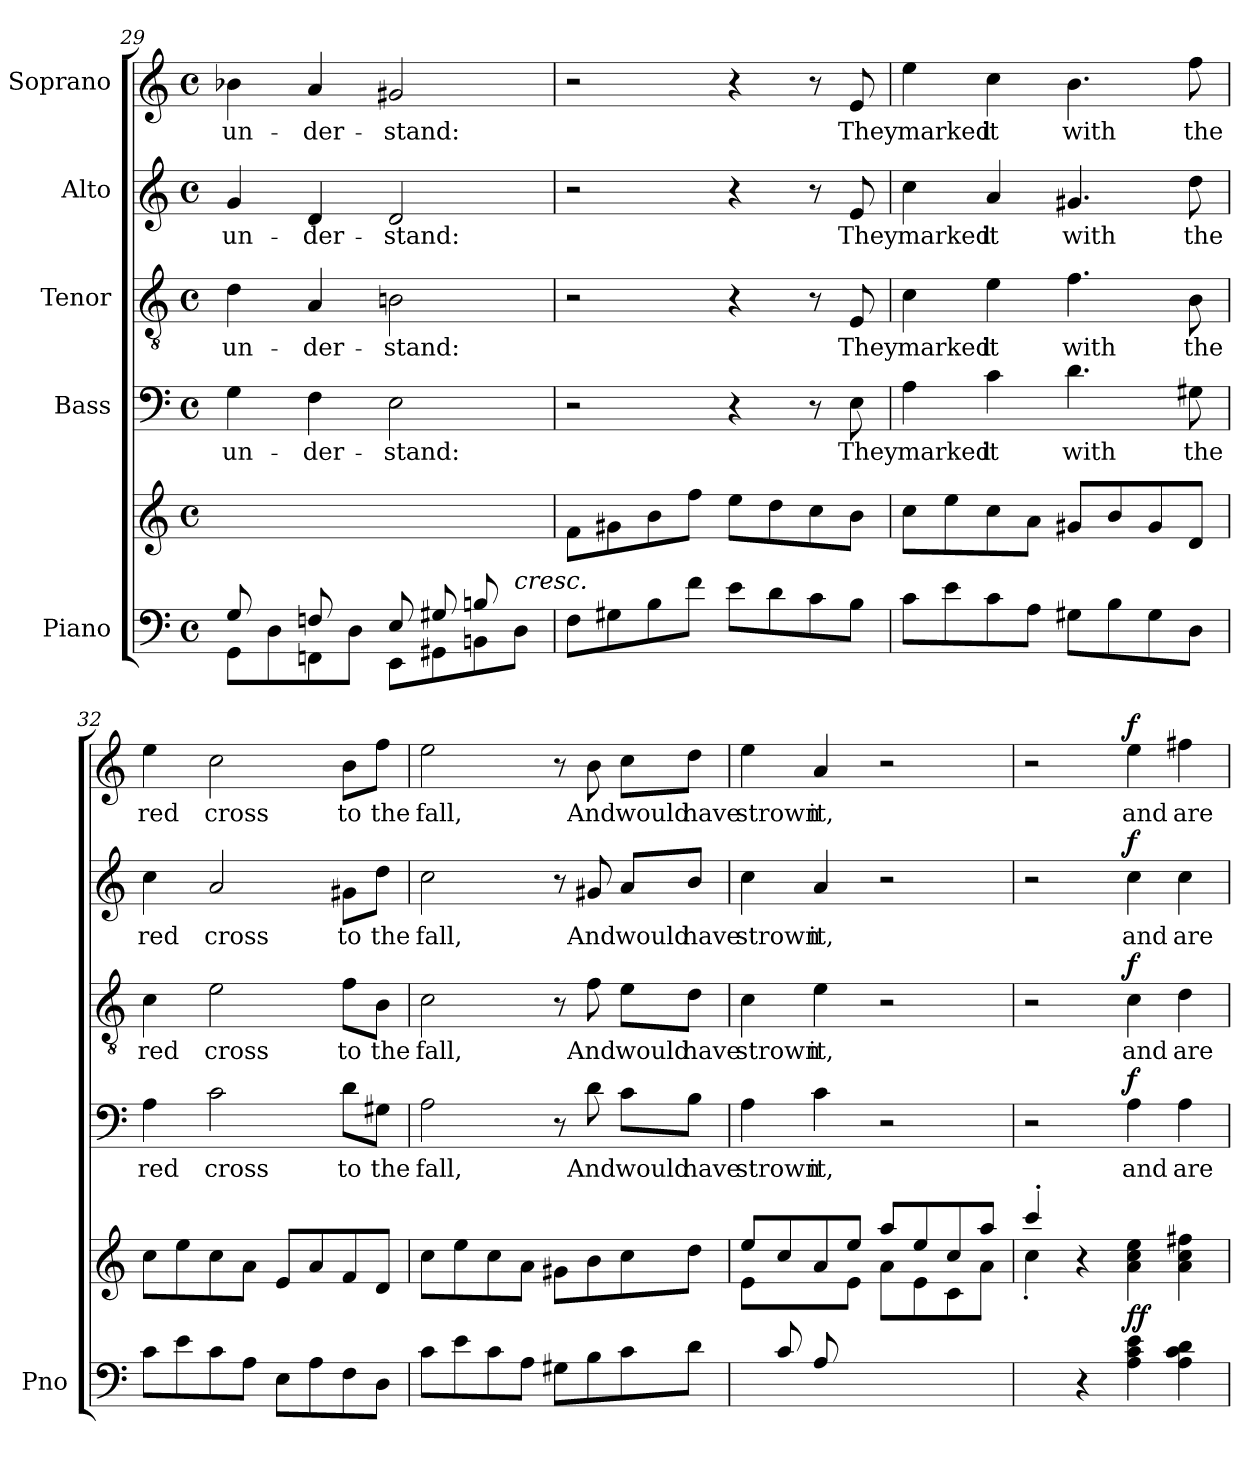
**kern	**kern	**dynam	**kern	**text	**dynam	**kern	**text	**dynam	**kern	**text	**dynam	**kern	**text	**dynam
*part5	*part5	*part5	*part4	*part4	*part4	*part3	*part3	*part3	*part2	*part2	*part2	*part1	*part1	*part1
*staff6	*staff5	*staff5/6	*staff4	*staff4	*staff4	*staff3	*staff3	*staff3	*staff2	*staff2	*staff2	*staff1	*staff1	*staff1
*I"Piano	*	*	*I"Bass	*	*	*I"Tenor	*	*	*I"Alto	*	*	*I"Soprano	*	*
*I'Pno	*	*	*	*	*	*	*	*	*	*	*	*	*	*
*clefF4	*clefG2	*	*clefF4	*	*	*clefGv2	*	*	*clefG2	*	*	*clefG2	*	*
*k[]	*k[]	*	*k[]	*	*	*k[]	*	*	*k[]	*	*	*k[]	*	*
*M4/4	*M4/4	*	*M4/4	*	*	*M4/4	*	*	*M4/4	*	*	*M4/4	*	*
*met(c)	*met(c)	*	*met(c)	*	*	*met(c)	*	*	*met(c)	*	*	*met(c)	*	*
=29	=29	=29	=29	=29	=29	=29	=29	=29	=29	=29	=29	=29	=29	=29
*^	*	*	*	*	*	*	*	*	*	*	*	*	*	*
!	!	!	!	!	!LO:LY:b	!	!	!LO:LY:b	!	!	!LO:LY:b	!	!	!LO:LY:b	!
8G/L	8GG\L	8ryy	.	4G\	un-	.	4d\	un-	.	4g/	un-	.	4b-X\	un-	.
8ryy	8D\	8d\	.	.	.	.	.	.	.	.	.	.	.	.	.
!	!	!	!	!	!LO:LY:b	!	!	!LO:LY:b	!	!	!LO:LY:b	!	!	!LO:LY:b	!
8Fn/	8FFn\	8ryy	.	4F\	-der-	.	4A/	-der-	.	4d/	-der-	.	4a/	-der-	.
8ryy	8D\J	8d\J	.	.	.	.	.	.	.	.	.	.	.	.	.
!	!	!	!	!	!LO:LY:b	!	!	!LO:LY:b	!	!	!LO:LY:b	!	!	!LO:LY:b	!
8E/L	8EE\L	4.ryy	.	2E\	-stand:	.	2Bn\	-stand:	.	2d/	-stand:	.	2g#X/	-stand:	.
8G#X/	8GG#X\	.	.	.	.	.	.	.	.	.	.	.	.	.	.
8Bn/	8BBn\	.	.	.	.	.	.	.	.	.	.	.	.	.	.
!	!	!LO:TX:b:i:t=cresc.	!	!	!	!	!	!	!	!	!	!	!	!	!
8ryy	8D\J	8d\J	.	.	.	.	.	.	.	.	.	.	.	.	.
*v	*v	*	*	*	*	*	*	*	*	*	*	*	*	*	*
=30	=30	=30	=30	=30	=30	=30	=30	=30	=30	=30	=30	=30	=30	=30
8F\L	8f\L	.	2r	.	.	2r	.	.	2r	.	.	2r	.	.
8G#X\	8g#X\	.	.	.	.	.	.	.	.	.	.	.	.	.
8B\	8b\	.	.	.	.	.	.	.	.	.	.	.	.	.
8f\J	8ff\J	.	.	.	.	.	.	.	.	.	.	.	.	.
8e\L	8ee\L	.	4r	.	.	4r	.	.	4r	.	.	4r	.	.
8d\	8dd\	.	.	.	.	.	.	.	.	.	.	.	.	.
8c\	8cc\	.	8r	.	.	8r	.	.	8r	.	.	8r	.	.
!	!	!	!	!LO:LY:b	!	!	!LO:LY:b	!	!	!LO:LY:b	!	!	!LO:LY:b	!
8B\J	8b\J	.	8E\	They	.	8E/	They	.	8e/	They	.	8e/	They	.
!!LO:LB:g=z
=31	=31	=31	=31	=31	=31	=31	=31	=31	=31	=31	=31	=31	=31	=31
!	!	!	!	!LO:LY:b	!	!	!LO:LY:b	!	!	!LO:LY:b	!	!	!LO:LY:b	!
8c\L	8cc\L	.	4A\	marked	.	4c\	marked	.	4cc\	marked	.	4ee\	marked	.
8e\	8ee\	.	.	.	.	.	.	.	.	.	.	.	.	.
!	!	!	!	!LO:LY:b	!	!	!LO:LY:b	!	!	!LO:LY:b	!	!	!LO:LY:b	!
8c\	8cc\	.	4c\	it	.	4e\	it	.	4a/	it	.	4cc\	it	.
8A\J	8a\J	.	.	.	.	.	.	.	.	.	.	.	.	.
!	!	!	!	!LO:LY:b	!	!	!LO:LY:b	!	!	!LO:LY:b	!	!	!LO:LY:b	!
8G#X\L	8g#X/L	.	4.d\	with	.	4.f\	with	.	4.g#X/	with	.	4.b\	with	.
8B\	8b/	.	.	.	.	.	.	.	.	.	.	.	.	.
8G#\	8g#/	.	.	.	.	.	.	.	.	.	.	.	.	.
!	!	!	!	!LO:LY:b	!	!	!LO:LY:b	!	!	!LO:LY:b	!	!	!LO:LY:b	!
8D\J	8d/J	.	8G#X\	the	.	8B\	the	.	8dd\	the	.	8ff\	the	.
=32	=32	=32	=32	=32	=32	=32	=32	=32	=32	=32	=32	=32	=32	=32
!	!	!	!	!LO:LY:b	!	!	!LO:LY:b	!	!	!LO:LY:b	!	!	!LO:LY:b	!
8c\L	8cc\L	.	4A\	red	.	4c\	red	.	4cc\	red	.	4ee\	red	.
8e\	8ee\	.	.	.	.	.	.	.	.	.	.	.	.	.
!	!	!	!	!LO:LY:b	!	!	!LO:LY:b	!	!	!LO:LY:b	!	!	!LO:LY:b	!
8c\	8cc\	.	2c\	cross	.	2e\	cross	.	2a/	cross	.	2cc\	cross	.
8A\J	8a\J	.	.	.	.	.	.	.	.	.	.	.	.	.
8E\L	8e/L	.	.	.	.	.	.	.	.	.	.	.	.	.
8A\	8a/	.	.	.	.	.	.	.	.	.	.	.	.	.
!	!	!	!	!LO:LY:b	!	!	!LO:LY:b	!	!	!LO:LY:b	!	!	!LO:LY:b	!
8F\	8f/	.	8d\L	to	.	8f\L	to	.	8g#X\L	to	.	8b\L	to	.
!	!	!	!	!LO:LY:b	!	!	!LO:LY:b	!	!	!LO:LY:b	!	!	!LO:LY:b	!
8D\J	8d/J	.	8G#X\J	the	.	8B\J	the	.	8dd\J	the	.	8ff\J	the	.
=33	=33	=33	=33	=33	=33	=33	=33	=33	=33	=33	=33	=33	=33	=33
!	!	!	!	!LO:LY:b	!	!	!LO:LY:b	!	!	!LO:LY:b	!	!	!LO:LY:b	!
8c\L	8cc\L	.	2A\	fall,	.	2c\	fall,	.	2cc\	fall,	.	2ee\	fall,	.
8e\	8ee\	.	.	.	.	.	.	.	.	.	.	.	.	.
8c\	8cc\	.	.	.	.	.	.	.	.	.	.	.	.	.
8A\J	8a\J	.	.	.	.	.	.	.	.	.	.	.	.	.
8G#X\L	8g#X\L	.	8r	.	.	8r	.	.	8r	.	.	8r	.	.
!	!	!	!	!LO:LY:b	!	!	!LO:LY:b	!	!	!LO:LY:b	!	!	!LO:LY:b	!
8B\	8b\	.	8d\	And	.	8f\	And	.	8g#X/	And	.	8b\	And	.
!	!	!	!	!LO:LY:b	!	!	!LO:LY:b	!	!	!LO:LY:b	!	!	!LO:LY:b	!
8c\	8cc\	.	8c\L	would	.	8e\L	would	.	8a/L	would	.	8cc\L	would	.
!	!	!	!	!LO:LY:b	!	!	!LO:LY:b	!	!	!LO:LY:b	!	!	!LO:LY:b	!
8d\J	8dd\J	.	8B\J	have	.	8d\J	have	.	8b/J	have	.	8dd\J	have	.
=34	=34	=34	=34	=34	=34	=34	=34	=34	=34	=34	=34	=34	=34	=34
*	*^	*	*	*	*	*	*	*	*	*	*	*	*	*
!	!	!	!	!	!LO:LY:b	!	!	!LO:LY:b	!	!	!LO:LY:b	!	!	!LO:LY:b	!
8ryy	8ee/L	8e\L	.	4A\	strown	.	4c\	strown	.	4cc\	strown	.	4ee\	strown	.
8c/	8cc/	4ryy	.	.	.	.	.	.	.	.	.	.	.	.	.
!	!	!	!	!	!LO:LY:b	!	!	!LO:LY:b	!	!	!LO:LY:b	!	!	!LO:LY:b	!
8A/	8a/	.	.	4c\	it,	.	4e\	it,	.	4a/	it,	.	4a/	it,	.
2ryy	8ee/J	8e\J	.	.	.	.	.	.	.	.	.	.	.	.	.
.	8aa/L	8a\L	.	2r	.	.	2r	.	.	2r	.	.	2r	.	.
.	8ee/	8e\	.	.	.	.	.	.	.	.	.	.	.	.	.
.	8cc/	8c\	.	.	.	.	.	.	.	.	.	.	.	.	.
8ryy	8aa/J	8a\J	.	.	.	.	.	.	.	.	.	.	.	.	.
!!LO:PB:g=z
=35	=35	=35	=35	=35	=35	=35	=35	=35	=35	=35	=35	=35	=35	=35	=35
4ryy	4ccc'>/	4cc'<\	.	2r	.	.	2r	.	.	2r	.	.	2r	.	.
4r	4r	2.ryy	.	.	.	.	.	.	.	.	.	.	.	.	.
!	!	!	!LO:DY:b	!	!LO:LY:b	!LO:DY:a	!	!LO:LY:b	!LO:DY:a	!	!LO:LY:b	!LO:DY:a	!	!LO:LY:b	!LO:DY:a
4A\ 4c\ 4e\	4a\ 4cc\ 4ee\	.	ff	4A\	and	f	4c\	and	f	4cc\	and	f	4ee\	and	f
!	!	!	!	!	!LO:LY:b	!	!	!LO:LY:b	!	!	!LO:LY:b	!	!	!LO:LY:b	!
4A\ 4c\ 4d\	4a\ 4cc\ 4ff#X\	.	.	4A\	are	.	4d\	are	.	4cc\	are	.	4ff#X\	are	.
*	*v	*v	*	*	*	*	*	*	*	*	*	*	*	*	*
=	=	=	=	=	=	=	=	=	=	=	=	=	=	=
*-	*-	*-	*-	*-	*-	*-	*-	*-	*-	*-	*-	*-	*-	*-
